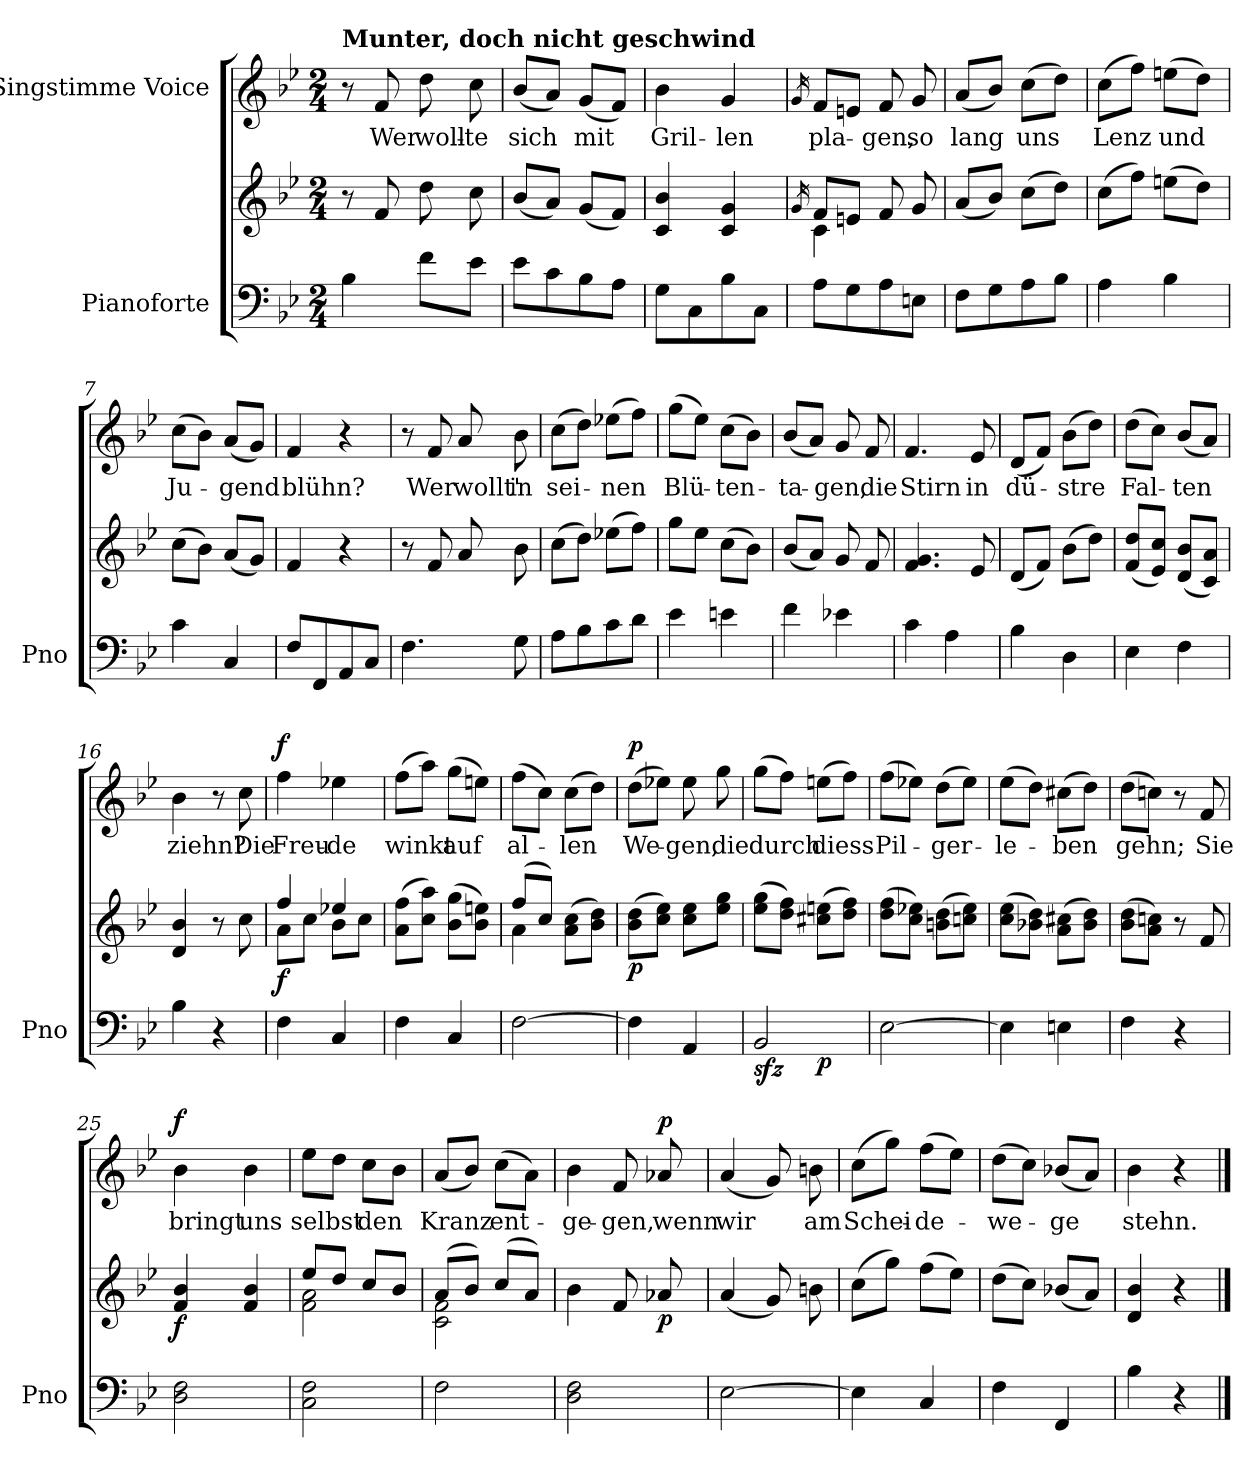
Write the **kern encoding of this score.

**kern	**kern	**dynam	**kern	**text	**dynam
*part2	*part2	*part2	*part1	*part1	*part1
*staff3	*staff2	*staff2/3	*staff1	*staff1	*staff1
*I"Pianoforte	*	*	*I"Singstimme Voice	*	*
*I'Pno	*	*	*	*	*
*clefF4	*clefG2	*	*clefG2	*	*
*k[b-e-]	*k[b-e-]	*	*k[b-e-]	*	*
*M2/4	*M2/4	*	*M2/4	*	*
=1	=1	=1	=1	=1	=1
!	!	!	!LO:TX:a:B:t=Munter, doch nicht geschwind	!	!
4B-\	8r	.	8r	.	.
.	8f/	.	8f/	Wer	.
8f\L	8dd\	.	8dd\	woll-	.
8e-\J	8cc\	.	8cc\	-te	.
=2	=2	=2	=2	=2	=2
8e-\L	(8b-/L	.	(8b-/L	sich	.
8c\	8a/J)	.	8a/J)	.	.
8B-\	(8g/L	.	(8g/L	mit	.
8A\J	8f/J)	.	8f/J)	.	.
=3	=3	=3	=3	=3	=3
8G\L	4c/ 4b-/	.	4b-\	Gril-	.
8C\	.	.	.	.	.
8B-\	4c/ 4g/	.	4g/	-len	.
8C\J	.	.	.	.	.
=4	=4	=4	=4	=4	=4
.	16qg/	.	16qg/	.	.
*	*^	*	*	*	*
8A\L	8f/L	4c\	.	8f/L	pla-	.
8G\	8en/J	.	.	8en/J	.	.
8A\	8f/	4ryy	.	8f/	-gen,	.
8En\J	8g/	.	.	8g/	so	.
*	*v	*v	*	*	*	*
=5	=5	=5	=5	=5	=5
8F\L	(8a/L	.	(8a/L	lang	.
8G\	8b-/J)	.	8b-/J)	.	.
8A\	(8cc\L	.	(8cc\L	uns	.
8B-\J	8dd\J)	.	8dd\J)	.	.
=6	=6	=6	=6	=6	=6
4A\	(8cc\L	.	(8cc\L	Lenz	.
.	8ff\J)	.	8ff\J)	.	.
4B-\	(8een\L	.	(8een\L	und	.
.	8dd\J)	.	8dd\J)	.	.
=7	=7	=7	=7	=7	=7
4c\	(8cc\L	.	(8cc\L	Ju-	.
.	8b-\J)	.	8b-\J)	.	.
4C/	(8a/L	.	(8a/L	-gend	.
.	8g/J)	.	8g/J)	.	.
=8	=8	=8	=8	=8	=8
8F/L	4f/	.	4f/	blühn?	.
8FF/	.	.	.	.	.
8AA/	4r	.	4r	.	.
8C/J	.	.	.	.	.
=9	=9	=9	=9	=9	=9
4.F\	8r	.	8r	.	.
.	8f/	.	8f/	Wer	.
.	8a/	.	8a/	wollt'	.
8G\	8b-\	.	8b-\	in	.
=10	=10	=10	=10	=10	=10
8A\L	(8cc\L	.	(8cc\L	sei-	.
8B-\	8dd\J)	.	8dd\J)	.	.
8c\	(8ee-X\L	.	(8ee-X\L	-nen	.
8d\J	8ff\J)	.	8ff\J)	.	.
=11	=11	=11	=11	=11	=11
4e-\	8gg\L	.	(>8gg\L	Blü-	.
.	8ee-\J	.	8ee-\J)	.	.
4en\	(8cc\L	.	(8cc\L	-ten-	.
.	8b-\J)	.	8b-\J)	.	.
=12	=12	=12	=12	=12	=12
4f\	(8b-/L	.	(8b-/L	-ta-	.
.	8a/J)	.	8a/J)	.	.
4e-X\	8g/	.	8g/	-gen,	.
.	8f/	.	8f/	die	.
=13	=13	=13	=13	=13	=13
4c\	4.f/ 4.g/	.	4.f/	Stirn	.
4A\	.	.	.	.	.
.	8e-/	.	8e-/	in	.
=14	=14	=14	=14	=14	=14
4B-\	(8d/L	.	(8d/L	dü-	.
.	8f/J)	.	8f/J)	.	.
4D\	(8b-\L	.	(8b-\L	-stre	.
.	8dd\J)	.	8dd\J)	.	.
=15	=15	=15	=15	=15	=15
4E-\	(8f/ 8dd/L	.	(8dd\L	Fal-	.
.	8e-/ 8cc/J)	.	8cc\J)	.	.
4F\	(8d/ 8b-/L	.	(8b-/L	-ten	.
.	8c/ 8a/J)	.	8a/J)	.	.
=16	=16	=16	=16	=16	=16
4B-\	4d/ 4b-/	.	4b-\	ziehn?	.
4r	8r	.	8r	.	.
.	8cc\	.	8cc\	Die	.
=17	=17	=17	=17	=17	=17
*	*^	*	*	*	*
!	!	!	!LO:DY:b	!	!	!LO:DY:a
4F\	4ff/	8a\L	f	4ff\	Freu-	f
.	.	8cc\J	.	.	.	.
4C/	4ee-X/	8b-\L	.	4ee-X\	-de	.
.	.	8cc\J	.	.	.	.
*	*v	*v	*	*	*	*
=18	=18	=18	=18	=18	=18
4F\	(8a\ 8ff\L	.	(8ff\L	winkt	.
.	8cc\ 8aa\J)	.	8aa\J)	.	.
4C/	(8b-\ 8gg\L	.	(8gg\L	auf	.
.	8b-\ 8een\J)	.	8een\J)	.	.
=19	=19	=19	=19	=19	=19
*	*^	*	*	*	*
[2F\	(8ff/L	4a\	.	(8ff\L	al-	.
.	8cc/J)	.	.	8cc\J)	.	.
.	(>8a\ 8cc\L	4ryy	.	(8cc\L	-len	.
.	8b-\ 8dd\J)	.	.	8dd\J)	.	.
*	*v	*v	*	*	*	*
=20	=20	=20	=20	=20	=20
!	!	!LO:DY:b	!	!	!LO:DY:a
4F\]	(8b-\ 8dd\L	p	(8dd\L	We-	p
.	8cc\ 8ee-\J)	.	8ee-X\J)	.	.
4AA/	8cc\ 8ee-\L	.	8ee-\	-gen,	.
.	8ee-\ 8gg\J	.	8gg\	die	.
=21	=21	=21	=21	=21	=21
*^	*	*	*	*	*
!	!	!	!LO:DY:b=2	!	!	!
2BB-/	4ryy	(8ee-\ 8gg\L	sfz	(8gg\L	durch	.
.	.	8dd\ 8ff\J)	.	8ff\J)	.	.
!	!	!	!LO:DY:b=2	!	!	!
.	4ryy	(8cc#X\ 8een\L	p	(8een\L	diess	.
.	.	8dd\ 8ff\J)	.	8ff\J)	.	.
*v	*v	*	*	*	*	*
=22	=22	=22	=22	=22	=22
[2E-\	(8dd\ 8ff\L	.	(8ff\L	Pil-	.
.	8cc\ 8ee-X\J)	.	8ee-X\J)	.	.
.	(8bn\ 8dd\L	.	(8dd\L	-ger-	.
.	8ccn\ 8ee-\J)	.	8ee-\J)	.	.
=23	=23	=23	=23	=23	=23
4E-\]	(8cc\ 8ee-\L	.	(8ee-\L	-le-	.
.	8b-X\ 8dd\J)	.	8dd\J)	.	.
4En\	(8a\ 8cc#X\L	.	(8cc#X\L	-ben	.
.	8b-\ 8dd\J)	.	8dd\J)	.	.
=24	=24	=24	=24	=24	=24
4F\	(8b-\ 8dd\L	.	(8dd\L	gehn;	.
.	8a\ 8ccn\J)	.	8ccn\J)	.	.
4r	8r	.	8r	.	.
.	8f/	.	8f/	Sie	.
=25	=25	=25	=25	=25	=25
!	!	!LO:DY:b	!	!	!LO:DY:a
2D\ 2F\	4f/ 4b-/	f	4b-\	bringt	f
.	4f/ 4b-/	.	4b-\	uns	.
=26	=26	=26	=26	=26	=26
*	*^	*	*	*	*
2C\ 2F\	8ee-/L	2f\ 2a\	.	8ee-\L	selbst	.
.	8dd/J	.	.	8dd\J	.	.
.	8cc/L	.	.	8cc\L	den	.
.	8b-/J	.	.	8b-\J	.	.
=27	=27	=27	=27	=27	=27	=27
2F\	(8a/L	2c\ 2f\	.	(8a/L	Kranz	.
.	8b-/J)	.	.	8b-/J)	.	.
.	(8cc/L	.	.	(8cc\L	ent-	.
.	8a/J)	.	.	8a\J)	.	.
*	*v	*v	*	*	*	*
=28	=28	=28	=28	=28	=28
2D\ 2F\	4b-\	.	4b-\	-ge-	.
.	8f/	.	8f/	-gen,	.
!	!	!LO:DY:b	!	!	!LO:DY:a
.	8a-X/	p	8a-X/	wenn	p
=29	=29	=29	=29	=29	=29
[2E-\	(4a/	.	(4a/	wir	.
.	8g/)	.	8g/)	.	.
.	8bn\	.	8bn\	am	.
=30	=30	=30	=30	=30	=30
4E-\]	(8cc\L	.	(8cc\L	Schei-	.
.	8gg\J)	.	8gg\J)	.	.
4C/	(8ff\L	.	(8ff\L	-de-	.
.	8ee-\J)	.	8ee-\J)	.	.
=31	=31	=31	=31	=31	=31
4F\	(8dd\L	.	(8dd\L	-we-	.
.	8cc\J)	.	8cc\J)	.	.
4FF/	(8b-X/L	.	(8b-X/L	-ge	.
.	8a/J)	.	8a/J)	.	.
=32	=32	=32	=32	=32	=32
4B-\	4d/ 4b-/	.	4b-\	stehn.	.
4r	4r	.	4r	.	.
==	==	==	==	==	==
*-	*-	*-	*-	*-	*-
